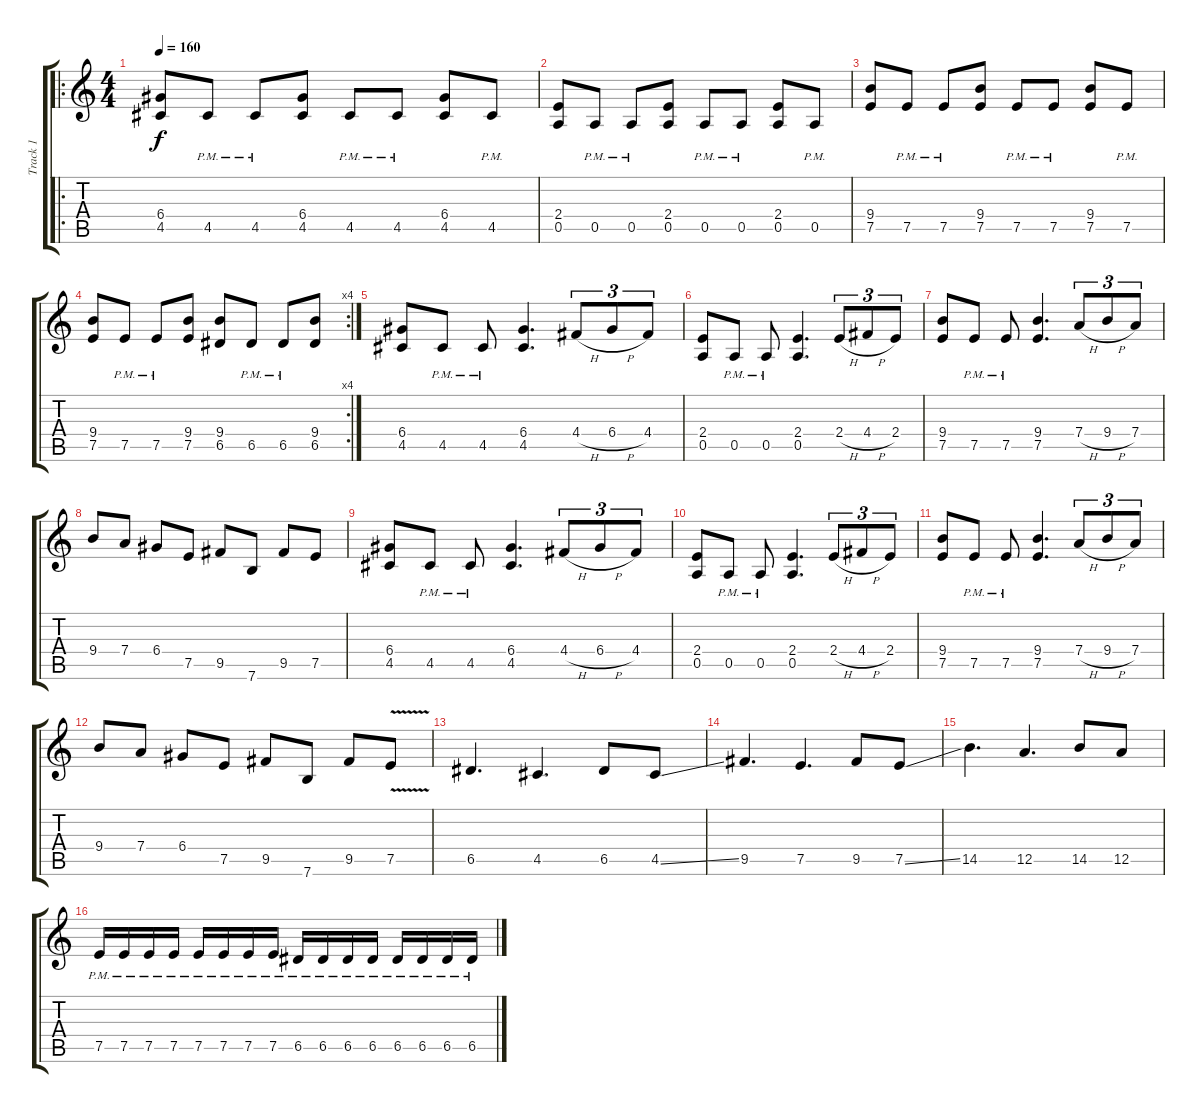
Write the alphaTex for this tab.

\track ("Track 1" "Track 1") {instrument electricguitarclean}
\staff {score tabs}
\tuning (E4 B3 G3 D3 A2 E2) {hide}
\ro
\ts (4 4)
\tempo 160
\clef g2
\ks c
(6.4 4.5).8{dy f} 4.5{pm}.8 4.5{pm}.8 (6.4 4.5).8 4.5{pm}.8 4.5{pm}.8 (6.4 4.5).8 4.5{pm}.8 |
(2.4 0.5).8 0.5{pm}.8 0.5{pm}.8 (2.4 0.5).8 0.5{pm}.8 0.5{pm}.8 (2.4 0.5).8 0.5{pm}.8 |
(9.4 7.5).8 7.5{pm}.8 7.5{pm}.8 (9.4 7.5).8 7.5{pm}.8 7.5{pm}.8 (9.4 7.5).8 7.5{pm}.8 |
\rc 4
(9.4 7.5).8 7.5{pm}.8 7.5{pm}.8 (9.4 7.5).8 (9.4 6.5).8 6.5{pm}.8 6.5{pm}.8 (9.4 6.5).8 |
(6.4 4.5).8 4.5{pm}.8 4.5{pm}.8 (6.4 4.5).4{d} 4.4{h}.8{tu (3 2)} 6.4{h}.8{tu (3 2)} 4.4.8{tu (3 2)} |
(2.4 0.5).8 0.5{pm}.8 0.5{pm}.8 (2.4 0.5).4{d} 2.4{h}.8{tu (3 2)} 4.4{h}.8{tu (3 2)} 2.4.8{tu (3 2)} |
(9.4 7.5).8 7.5{pm}.8 7.5{pm}.8 (9.4 7.5).4{d} 7.4{h}.8{tu (3 2)} 9.4{h}.8{tu (3 2)} 7.4.8{tu (3 2)} |
9.4.8 7.4.8 6.4.8 7.5.8 9.5.8 7.6.8 9.5.8 7.5.8 |
(6.4 4.5).8 4.5{pm}.8 4.5{pm}.8 (6.4 4.5).4{d} 4.4{h}.8{tu (3 2)} 6.4{h}.8{tu (3 2)} 4.4.8{tu (3 2)} |
(2.4 0.5).8 0.5{pm}.8 0.5{pm}.8 (2.4 0.5).4{d} 2.4{h}.8{tu (3 2)} 4.4{h}.8{tu (3 2)} 2.4.8{tu (3 2)} |
(9.4 7.5).8 7.5{pm}.8 7.5{pm}.8 (9.4 7.5).4{d} 7.4{h}.8{tu (3 2)} 9.4{h}.8{tu (3 2)} 7.4.8{tu (3 2)} |
9.4.8 7.4.8 6.4.8 7.5.8 9.5.8 7.6.8 9.5.8 7.5{v}.8 |
6.5.4{d} 4.5.4{d} 6.5.8 4.5{ss}.8 |
9.5.4{d} 7.5.4{d} 9.5.8 7.5{ss}.8 |
14.5.4{d} 12.5.4{d} 14.5.8 12.5.8 |
7.5{pm}.16 7.5{pm}.16 7.5{pm}.16 7.5{pm}.16 7.5{pm}.16 7.5{pm}.16 7.5{pm}.16 7.5{pm}.16 6.5{pm}.16 6.5{pm}.16 6.5{pm}.16 6.5{pm}.16 6.5{pm}.16 6.5{pm}.16 6.5{pm}.16 6.5{pm}.16
